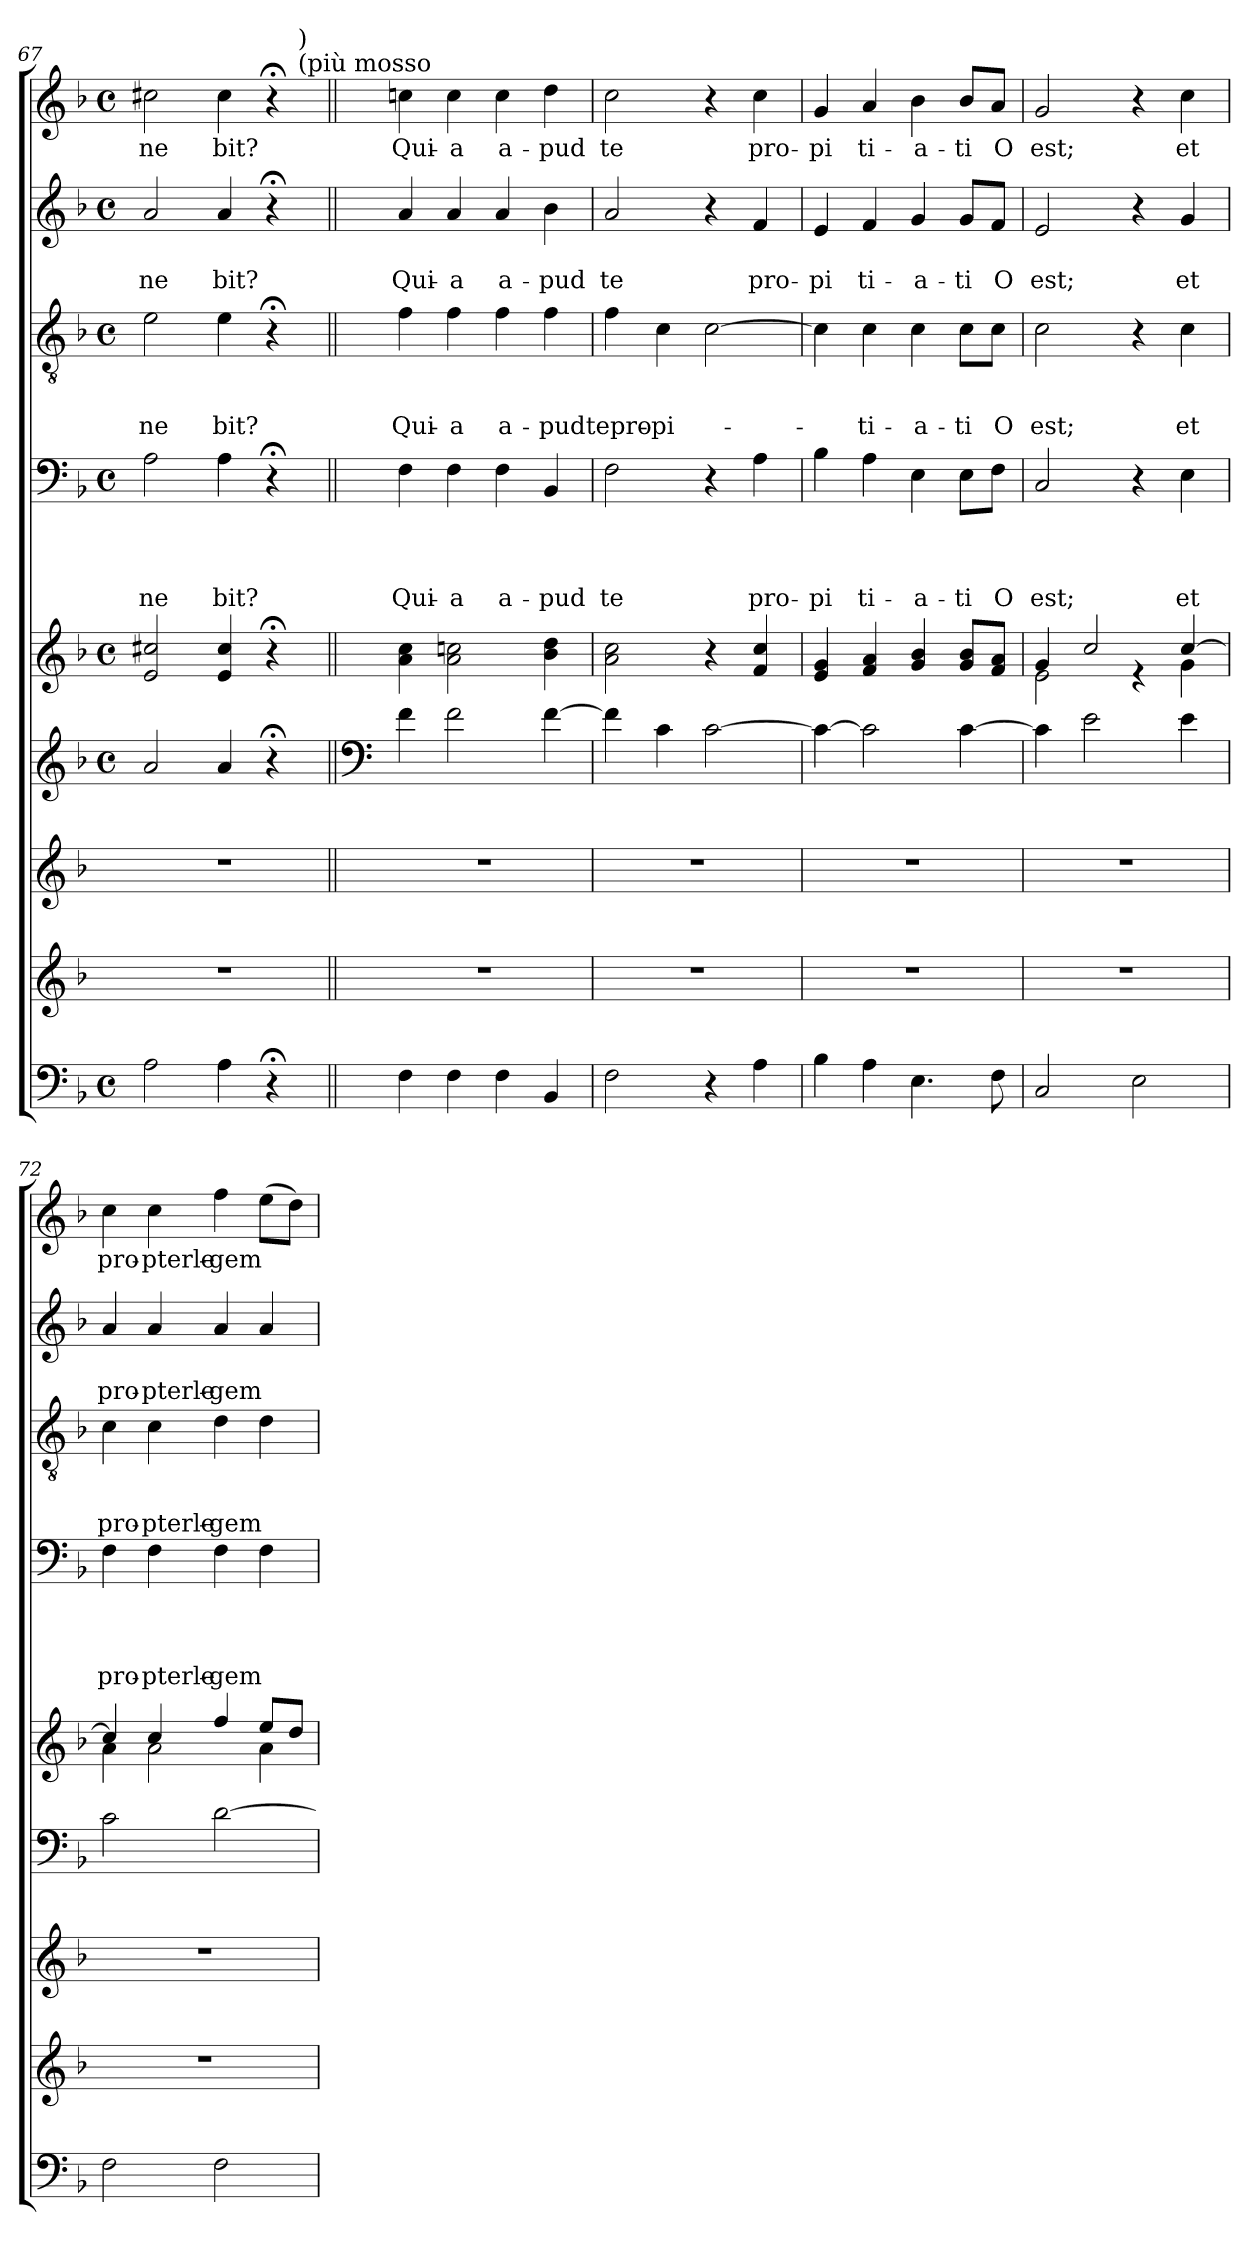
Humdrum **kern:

**kern	**kern	**kern	**kern	**kern	**kern	**text	**text	**text	**text	**kern	**text	**text	**text	**kern	**text	**text	**kern	**text
*part8	*part7	*part6	*part5	*part5	*part4	*part4	*part4	*part4	*part4	*part3	*part3	*part3	*part3	*part2	*part2	*part2	*part1	*part1
*staff9	*staff8	*staff7	*staff6	*staff5	*staff4	*staff4	*staff4	*staff4	*staff4	*staff3	*staff3	*staff3	*staff3	*staff2	*staff2	*staff2	*staff1	*staff1
*clefF4	*clefG2	*clefG2	*clefG2	*clefG2	*clefF4	*	*	*	*	*clefGv2	*	*	*	*clefG2	*	*	*clefG2	*
*k[b-]	*k[b-]	*k[b-]	*k[b-]	*k[b-]	*k[b-]	*	*	*	*	*k[b-]	*	*	*	*k[b-]	*	*	*k[b-]	*
*F:	*F:	*F:	*F:	*F:	*F:	*	*	*	*	*F:	*	*	*	*F:	*	*	*F:	*
*M4/4	*	*	*M4/4	*M4/4	*M4/4	*	*	*	*	*M4/4	*	*	*	*M4/4	*	*	*M4/4	*
*met(c)	*	*	*met(c)	*met(c)	*met(c)	*	*	*	*	*met(c)	*	*	*	*met(c)	*	*	*met(c)	*
=67	=67	=67	=67	=67	=67	=67	=67	=67	=67	=67	=67	=67	=67	=67	=67	=67	=67	=67
!	!	!	!	!	!	!	!	!	!LO:LY:b	!	!	!	!LO:LY:b	!	!	!LO:LY:b	!	!LO:LY:b
*	*	*	*	*	*	*	*	*	*	*	*	*	*	*	*	*	*^	*
2A\	1r	1r	2a/	2e/ 2cc#X/	2A\	.	.	.	-ne	2e\	.	.	-ne	2a/	.	-ne	2cc#X\	2..ryy	-ne
!	!	!	!	!	!	!	!	!	!LO:LY:b	!	!	!	!LO:LY:b	!	!	!LO:LY:b	!	!	!LO:LY:b
4A\	.	.	4a/	4e/ 4cc#/	4A\	.	.	.	bit?	4e\	.	.	bit?	4a/	.	bit?	4cc#\	.	bit?
4r;<	.	.	4r;<	4r;<	4r;<	.	.	.	.	4r;<	.	.	.	4r;<	.	.	4r;<	.	.
*	*	*	*	*	*	*	*	*	*	*	*	*	*	*	*	*	*MM108	*	*
!	!	!	!	!	!	!	!	!	!	!	!	!	!	!	!	!	!	!LO:TX:a:t=(più mosso	!
!	!	!	!	!	!	!	!	!	!	!	!	!	!	!	!	!	!	!LO:TX:a:t=)	!
.	.	.	.	.	.	.	.	.	.	.	.	.	.	.	.	.	.	8ryy	.
*	*	*	*	*	*	*	*	*	*	*	*	*	*	*	*	*	*v	*v	*
=68||	=68||	=68||	=68||	=68||	=68||	=68||	=68||	=68||	=68||	=68||	=68||	=68||	=68||	=68||	=68||	=68||	=68||	=68||
*	*	*	*clefF4	*	*	*	*	*	*	*	*	*	*	*	*	*	*	*
*	*	*	*	*	*	*	*	*	*	*	*	*	*	*	*	*	*^	*
!	!	!	!	!	!	!	!	!	!LO:LY:b	!	!	!	!LO:LY:b	!	!	!LO:LY:b	!	!	!LO:LY:b
*	*	*	*	*	*	*	*	*	*	*	*	*	*	*	*	*	*v	*v	*
4F\	1r	1r	4f\	4a\ 4cc\	4F\	.	.	.	Qui-	4f\	.	.	Qui-	4a/	.	Qui-	4ccn\	Qui-
!	!	!	!	!	!	!	!	!	!LO:LY:b:rj	!	!	!	!LO:LY:b:rj	!	!	!LO:LY:b:rj	!	!LO:LY:b:rj
4F\	.	.	2f\	2a\ 2ccn\	4F\	.	.	.	-a	4f\	.	.	-a	4a/	.	-a	4cc\	-a
!	!	!	!	!	!	!	!	!	!LO:LY:b	!	!	!	!LO:LY:b	!	!	!LO:LY:b	!	!LO:LY:b
4F\	.	.	.	.	4F\	.	.	.	a-	4f\	.	.	a-	4a/	.	a-	4cc\	a-
!	!	!	!	!	!	!	!	!	!LO:LY:b	!	!	!	!LO:LY:b	!	!	!LO:LY:b	!	!LO:LY:b
4BB-/	.	.	[>4f\	4b-\ 4dd\	4BB-/	.	.	.	-pud	4f\	.	.	-pud	4b-\	.	-pud	4dd\	-pud
=69	=69	=69	=69	=69	=69	=69	=69	=69	=69	=69	=69	=69	=69	=69	=69	=69	=69	=69
!	!	!	!	!	!	!	!	!	!LO:LY:b	!	!	!	!LO:LY:b	!	!	!LO:LY:b	!	!LO:LY:b
2F\	1r	1r	4f\]	2a\ 2cc\	2F\	.	.	.	te	4f\	.	.	tepro-	2a/	.	te	2cc\	te
!	!	!	!	!	!	!	!	!	!	!	!	!	!LO:LY:b	!	!	!	!	!
.	.	.	4c\	.	.	.	.	.	.	4c\	.	.	-pi-	.	.	.	.	.
4r	.	.	[>2c\	4r	4r	.	.	.	.	[>2c\	.	.	.	4r	.	.	4r	.
!	!	!	!	!	!	!	!	!	!LO:LY:b	!	!	!	!	!	!	!LO:LY:b	!	!LO:LY:b
4A\	.	.	.	4f/ 4cc/	4A\	.	.	.	pro-	.	.	.	.	4f/	.	pro-	4cc\	pro-
=70	=70	=70	=70	=70	=70	=70	=70	=70	=70	=70	=70	=70	=70	=70	=70	=70	=70	=70
!	!	!	!	!	!	!	!	!	!LO:LY:b	!	!	!	!	!	!	!LO:LY:b	!	!LO:LY:b
4B-\	1r	1r	4c\_	4e/ 4g/	4B-\	.	.	.	-pi	4c\]	.	.	.	4e/	.	-pi	4g/	-pi
!	!	!	!	!	!	!	!	!	!LO:LY:b	!	!	!	!LO:LY:b	!	!	!LO:LY:b	!	!LO:LY:b
4A\	.	.	2c\]	4f/ 4a/	4A\	.	.	.	ti-	4c\	.	.	-ti-	4f/	.	ti-	4a/	ti-
!	!	!	!	!	!	!	!	!	!LO:LY:b	!	!	!	!LO:LY:b	!	!	!LO:LY:b	!	!LO:LY:b
4.E\	.	.	.	4g/ 4b-/	4E\	.	.	.	-a-	4c\	.	.	-a-	4g/	.	-a-	4b-\	-a-
!	!	!	!	!	!	!	!	!	!LO:LY:b:rj	!	!	!	!LO:LY:b:rj	!	!	!LO:LY:b:rj	!	!LO:LY:b:rj
.	.	.	[>4c\	8g/ 8b-/L	8E\L	.	.	.	-ti	8c\L	.	.	-ti	8g/L	.	-ti	8b-/L	-ti
!	!	!	!	!	!	!	!	!	!LO:LY:b	!	!	!	!LO:LY:b	!	!	!LO:LY:b	!	!LO:LY:b
8F\	.	.	.	8f/ 8a/J	8F\J	.	.	.	O	8c\J	.	.	O	8f/J	.	O	8a/J	O
=71	=71	=71	=71	=71	=71	=71	=71	=71	=71	=71	=71	=71	=71	=71	=71	=71	=71	=71
*	*	*	*	*^	*	*	*	*	*	*	*	*	*	*	*	*	*	*
!	!	!	!	!	!	!	!	!	!	!LO:LY:b	!	!	!	!LO:LY:b	!	!	!LO:LY:b	!	!LO:LY:b
2C/	1r	1r	4c\]	4g/	2e\	2C/	.	.	.	est;	2c\	.	.	est;	2e/	.	est;	2g/	est;
.	.	.	2e\	2cc/	.	.	.	.	.	.	.	.	.	.	.	.	.	.	.
2E\	.	.	.	.	4re	4r	.	.	.	.	4r	.	.	.	4r	.	.	4r	.
!	!	!	!	!	!	!	!	!	!	!LO:LY:b	!	!	!	!LO:LY:b	!	!	!LO:LY:b	!	!LO:LY:b
.	.	.	4e\	[<4cc/	4g\	4E\	.	.	.	et	4c\	.	.	et	4g/	.	et	4cc\	et
!!LO:LB:g=z
=72	=72	=72	=72	=72	=72	=72	=72	=72	=72	=72	=72	=72	=72	=72	=72	=72	=72	=72	=72
!	!	!	!	!	!	!	!	!	!	!LO:LY:b	!	!	!	!LO:LY:b	!	!	!LO:LY:b	!	!LO:LY:b
2F\	1r	1r	2c\	4cc/]	4a\	4F\	.	.	.	pro-	4c\	.	.	pro-	4a/	.	pro-	4cc\	pro-
!	!	!	!	!	!	!	!	!	!	!LO:LY:b	!	!	!	!LO:LY:b	!	!	!LO:LY:b	!	!LO:LY:b
.	.	.	.	4cc/	2a\	4F\	.	.	.	-pterle-	4c\	.	.	-pterle-	4a/	.	-pterle-	4cc\	-pterle-
!	!	!	!	!	!	!	!	!	!	!LO:LY:b	!	!	!	!LO:LY:b	!	!	!LO:LY:b	!	!LO:LY:b
2F\	.	.	[>2d\	4ff/	.	4F\	.	.	.	-gem	4d\	.	.	-gem	4a/	.	-gem	4ff\	-gem
.	.	.	.	8ee/L	4a\	4F\	.	.	.	.	4d\	.	.	.	4a/	.	.	(>8ee\L	.
.	.	.	.	8dd/J	.	.	.	.	.	.	.	.	.	.	.	.	.	8dd\J)	.
*	*	*	*	*v	*v	*	*	*	*	*	*	*	*	*	*	*	*	*	*
=	=	=	=	=	=	=	=	=	=	=	=	=	=	=	=	=	=	=
*-	*-	*-	*-	*-	*-	*-	*-	*-	*-	*-	*-	*-	*-	*-	*-	*-	*-	*-
